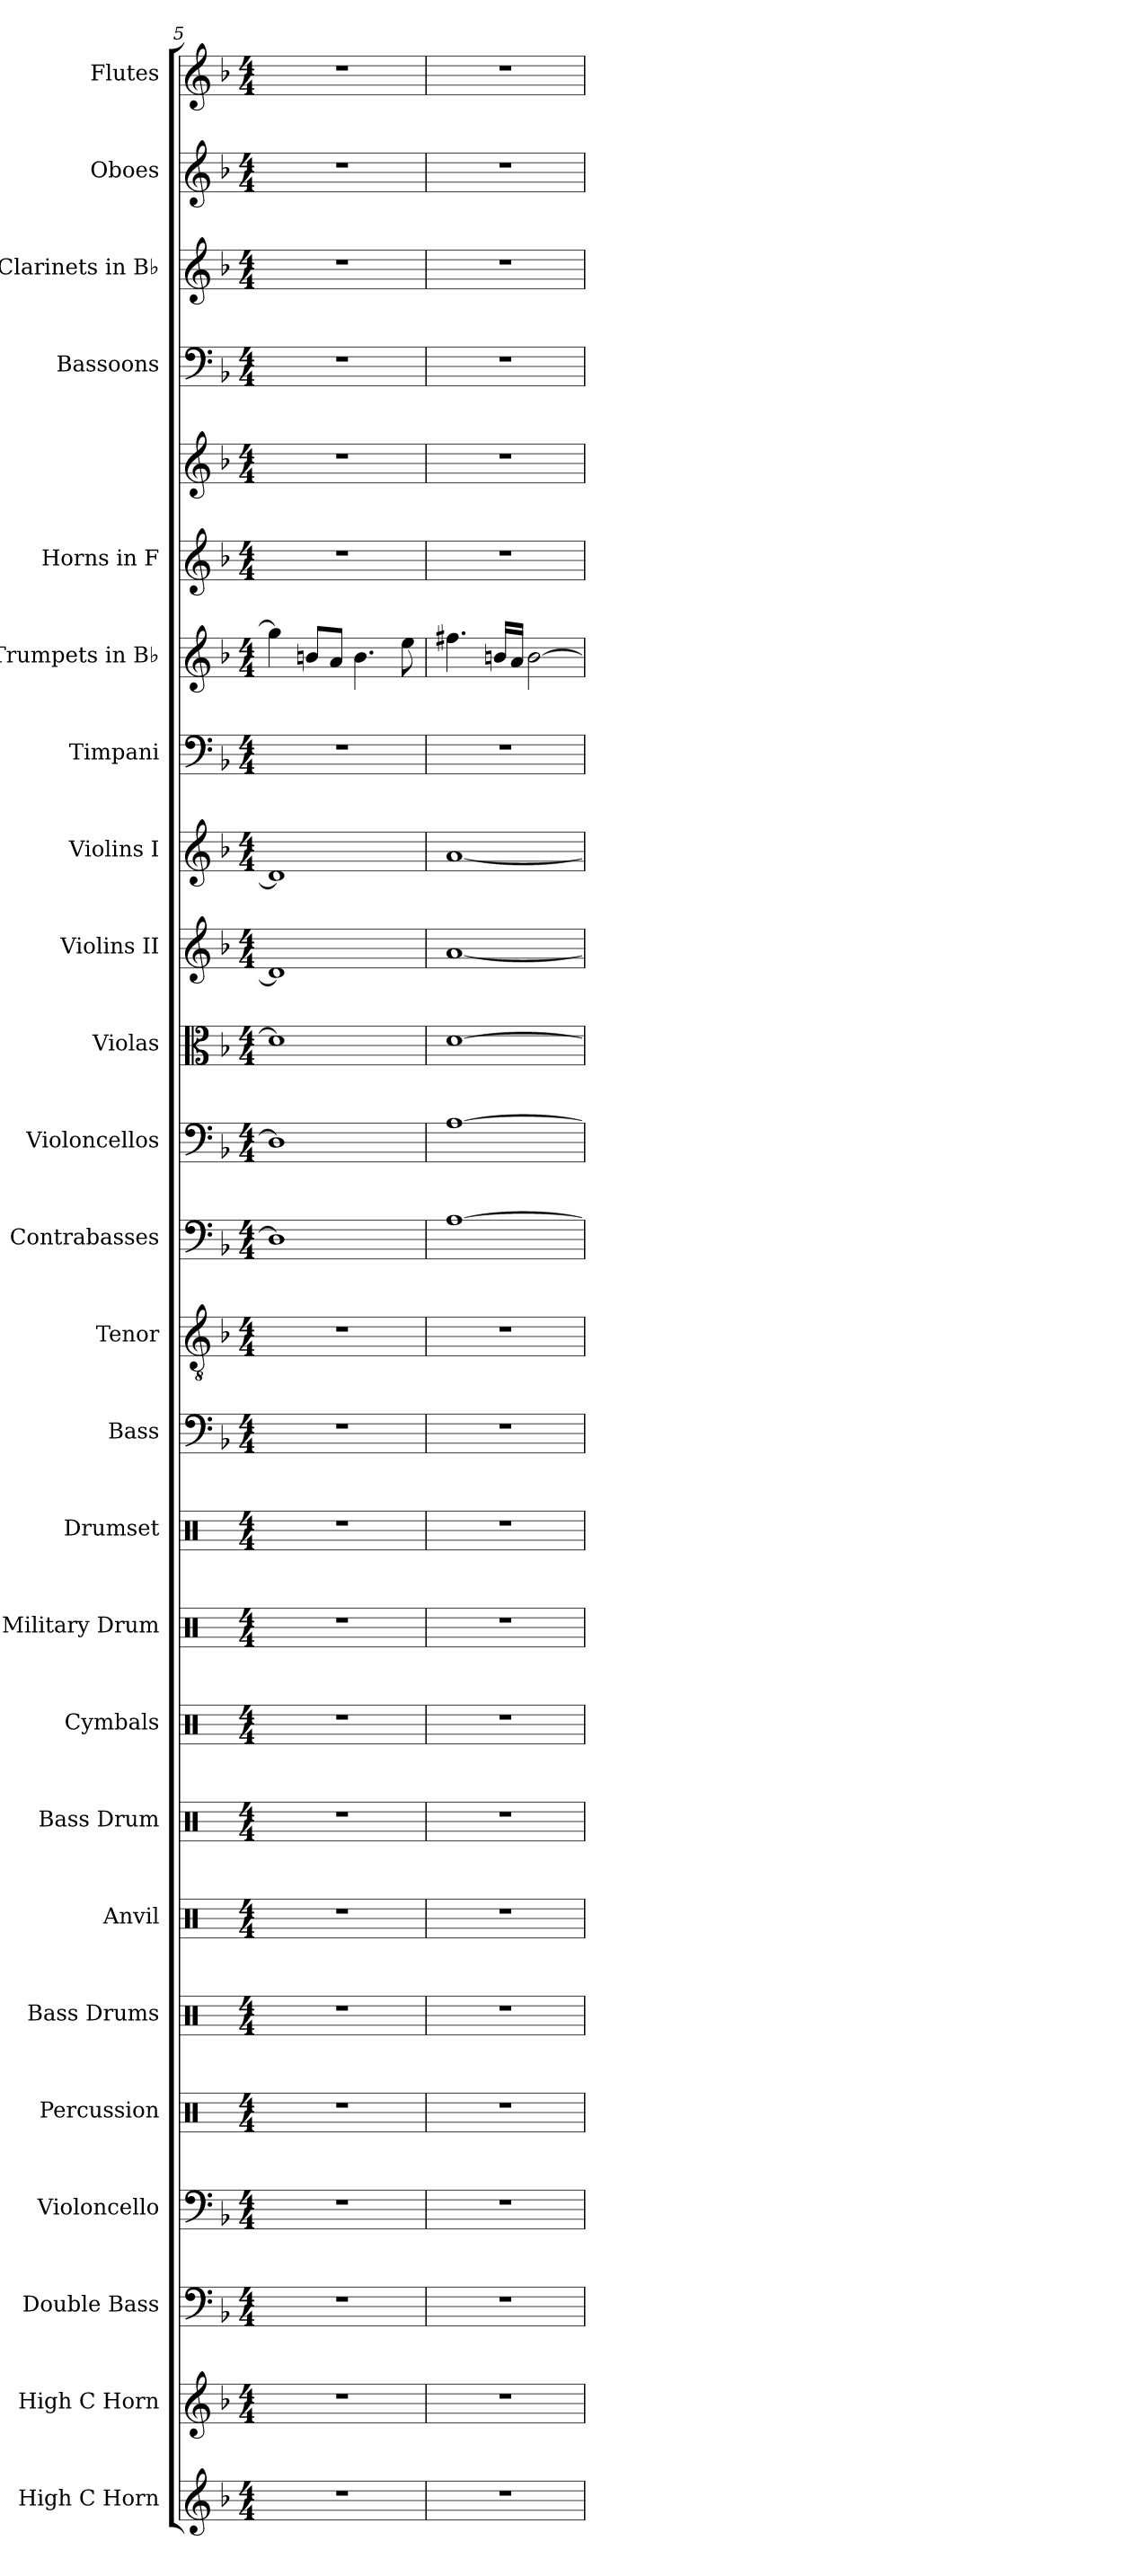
**kern	**kern	**kern	**kern	**kern	**kern	**kern	**kern	**kern	**kern	**kern	**kern	**kern	**kern	**kern	**kern	**kern	**kern	**kern	**kern	**kern	**kern	**kern	**kern	**kern	**kern
*part25	*part24	*part23	*part22	*part21	*part20	*part19	*part18	*part17	*part16	*part15	*part14	*part13	*part12	*part11	*part10	*part9	*part8	*part7	*part6	*part5	*part5	*part4	*part3	*part2	*part1
*staff26	*staff25	*staff24	*staff23	*staff22	*staff21	*staff20	*staff19	*staff18	*staff17	*staff16	*staff15	*staff14	*staff13	*staff12	*staff11	*staff10	*staff9	*staff8	*staff7	*staff6	*staff5	*staff4	*staff3	*staff2	*staff1
*I"High C Horn	*I"High C Horn	*I"Double Bass	*I"Violoncello	*I"Percussion	*I"Bass Drums	*I"Anvil	*I"Bass Drum	*I"Cymbals	*I"Military Drum	*I"Drumset	*I"Bass	*I"Tenor	*I"Contrabasses	*I"Violoncellos	*I"Violas	*I"Violins II	*I"Violins I	*I"Timpani	*I"Trumpets in B♭	*I"Horns in F	*	*I"Bassoons	*I"Clarinets in B♭	*I"Oboes	*I"Flutes
*I'H. C Hn.	*I'H. C Hn.	*I'Db.	*I'Vc.	*I'Perc.	*I'B.D.	*I'Anv.	*I'B. Dr.	*I'Cym.	*I'Mil. Dr.	*I'Drs.	*I'B.	*I'T.	*I'Cb.	*I'Vc.	*I'Vla.	*I'Vln. II	*I'Vln. I	*I'Timp.	*	*	*	*I'Bsn.	*	*I'Ob.	*I'Fl.
*clefG2	*clefG2	*clefF4	*clefF4	*clefX	*clefX	*clefX	*clefX	*clefX	*clefX	*clefX	*clefF4	*clefGv2	*clefF4	*clefF4	*clefC3	*clefG2	*clefG2	*clefF4	*clefG2	*clefG2	*clefG2	*clefF4	*clefG2	*clefG2	*clefG2
*ITrd7c12	*ITrd7c12	*ITrd7c12	*	*	*	*	*	*	*	*	*	*	*ITrd7c12	*	*	*	*	*	*ITrd1c2	*ITrd4c7	*ITrd4c7	*	*ITrd1c2	*	*
*k[b-]	*k[b-]	*k[b-]	*k[b-]	*k[]	*k[]	*k[]	*k[]	*k[]	*k[]	*k[]	*k[b-]	*k[b-]	*k[b-]	*k[b-]	*k[b-]	*k[b-]	*k[b-]	*k[b-]	*k[b-e-a-]	*k[b-e-]	*k[b-e-]	*k[b-]	*k[b-e-a-]	*k[b-]	*k[b-]
*M4/4	*M4/4	*M4/4	*M4/4	*M4/4	*M4/4	*M4/4	*M4/4	*M4/4	*M4/4	*M4/4	*M4/4	*M4/4	*M4/4	*M4/4	*M4/4	*M4/4	*M4/4	*M4/4	*M4/4	*M4/4	*M4/4	*M4/4	*M4/4	*M4/4	*M4/4
=5	=5	=5	=5	=5	=5	=5	=5	=5	=5	=5	=5	=5	=5	=5	=5	=5	=5	=5	=5	=5	=5	=5	=5	=5	=5
1r	1r	1r	1r	1r	1r	1r	1r	1r	1r	1r	1r	1r	1DD]	1D]	1d]	1d]	1d]	1r	4ff\]	1r	1r	1r	1r	1r	1r
.	.	.	.	.	.	.	.	.	.	.	.	.	.	.	.	.	.	.	8an/L	.	.	.	.	.	.
.	.	.	.	.	.	.	.	.	.	.	.	.	.	.	.	.	.	.	8g/J	.	.	.	.	.	.
.	.	.	.	.	.	.	.	.	.	.	.	.	.	.	.	.	.	.	4.a\	.	.	.	.	.	.
.	.	.	.	.	.	.	.	.	.	.	.	.	.	.	.	.	.	.	8dd\	.	.	.	.	.	.
=6	=6	=6	=6	=6	=6	=6	=6	=6	=6	=6	=6	=6	=6	=6	=6	=6	=6	=6	=6	=6	=6	=6	=6	=6	=6
1r	1r	1r	1r	1r	1r	1r	1r	1r	1r	1r	1r	1r	[1AA	[1A	[1d	[1a	[1a	1r	4.een\	1r	1r	1r	1r	1r	1r
.	.	.	.	.	.	.	.	.	.	.	.	.	.	.	.	.	.	.	16an/LL	.	.	.	.	.	.
.	.	.	.	.	.	.	.	.	.	.	.	.	.	.	.	.	.	.	16g/JJ	.	.	.	.	.	.
.	.	.	.	.	.	.	.	.	.	.	.	.	.	.	.	.	.	.	[2a\	.	.	.	.	.	.
=	=	=	=	=	=	=	=	=	=	=	=	=	=	=	=	=	=	=	=	=	=	=	=	=	=
*-	*-	*-	*-	*-	*-	*-	*-	*-	*-	*-	*-	*-	*-	*-	*-	*-	*-	*-	*-	*-	*-	*-	*-	*-	*-
